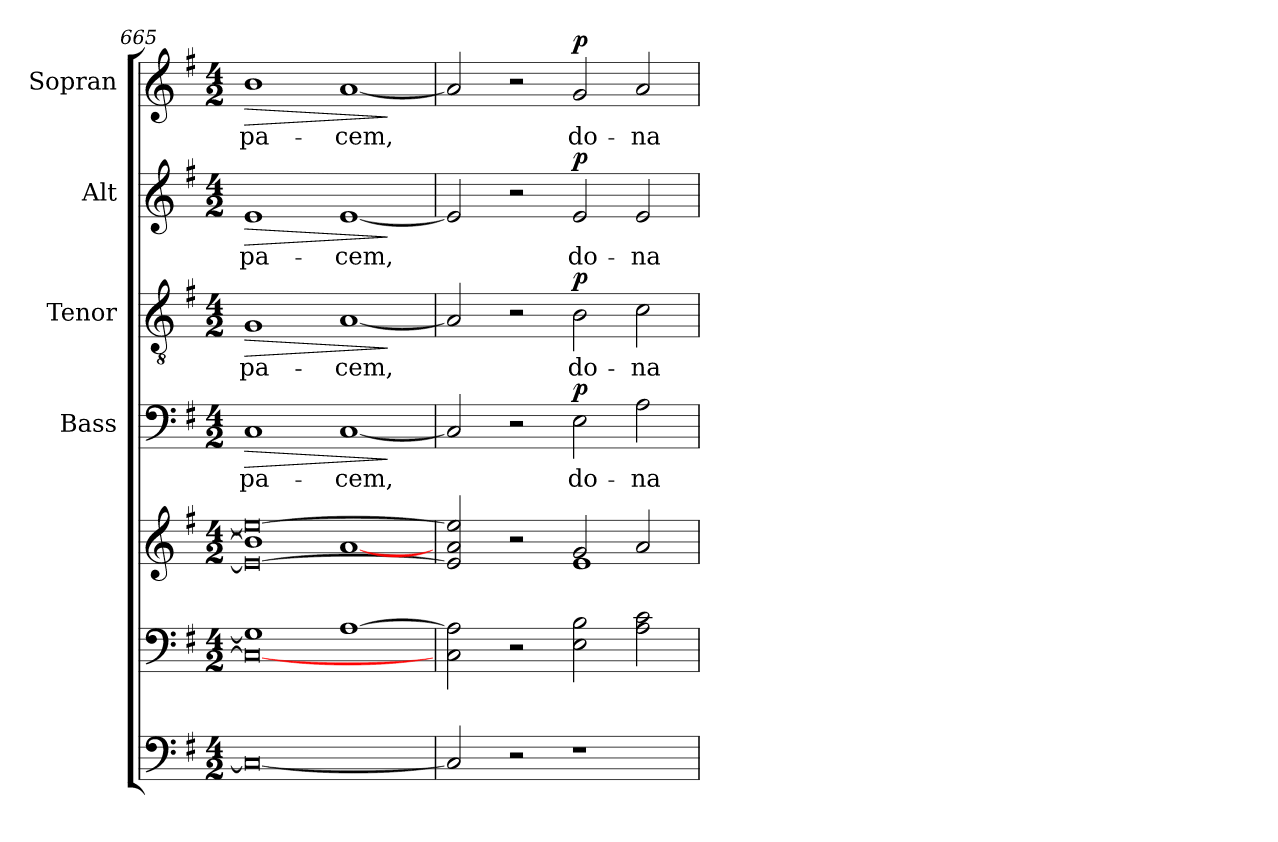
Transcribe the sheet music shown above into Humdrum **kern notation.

**kern	**kern	**kern	**kern	**text	**dynam	**kern	**text	**dynam	**kern	**text	**dynam	**kern	**text	**dynam
*part6	*part5	*part5	*part4	*part4	*part4	*part3	*part3	*part3	*part2	*part2	*part2	*part1	*part1	*part1
*staff7	*staff6	*staff5	*staff4	*staff4	*staff4	*staff3	*staff3	*staff3	*staff2	*staff2	*staff2	*staff1	*staff1	*staff1
*	*	*	*I"Bass	*	*	*I"Tenor	*	*	*I"Alt	*	*	*I"Sopran	*	*
*	*	*	*I'B.	*	*	*I'T.	*	*	*I'A.	*	*	*I'S.	*	*
*clefF4	*clefF4	*clefG2	*clefF4	*	*	*clefGv2	*	*	*clefG2	*	*	*clefG2	*	*
*k[f#]	*k[f#]	*k[f#]	*k[f#]	*	*	*k[f#]	*	*	*k[f#]	*	*	*k[f#]	*	*
*G:	*G:	*G:	*G:	*	*	*G:	*	*	*G:	*	*	*G:	*	*
*M4/2	*M4/2	*M4/2	*M4/2	*	*	*M4/2	*	*	*M4/2	*	*	*M4/2	*	*
=665	=665	=665	=665	=665	=665	=665	=665	=665	=665	=665	=665	=665	=665	=665
*	*^	*^	*	*	*	*	*	*	*	*	*	*	*	*
!	!	!	!	!	!	!LO:LY:b	!LO:HP:b	!	!LO:LY:b	!LO:HP:b	!	!LO:LY:b	!LO:HP:b	!	!LO:LY:b	!LO:HP:b
0C_	1G]	0C_	0e_ 0ee_	1b]	1C	pa-	>	1G	pa-	>	1e	pa-	>	1b	pa-	>
!	!	!	!	!	!	!LO:LY:b	!	!	!LO:LY:b	!	!	!LO:LY:b	!	!	!LO:LY:b	!
.	[>1A	.	.	[<1a	[1C	-cem,	.	[1A	-cem,	.	[1e	-cem,	.	[1a	-cem,	.
*	*v	*v	*	*	*	*	*	*	*	*	*	*	*	*	*	*
*	*	*v	*v	*	*	*	*	*	*	*	*	*	*	*	*
.	.	.	.	.	]	.	.	]	.	.	]	.	.	]
=666	=666	=666	=666	=666	=666	=666	=666	=666	=666	=666	=666	=666	=666	=666
*	*	*^	*	*	*	*	*	*	*	*	*	*	*	*
2C/]	2C\ 2A\]	2e/] 2a/ 2ee/]	1ryy	2C/]	.	.	2A/]	.	.	2e/]	.	.	2a/]	.	.
2r	2r	2r	.	2r	.	.	2r	.	.	2r	.	.	2r	.	.
!	!	!	!	!	!LO:LY:b	!LO:DY:a	!	!LO:LY:b	!LO:DY:a	!	!LO:LY:b	!LO:DY:a	!	!LO:LY:b	!LO:DY:a
1r	2E\ 2B\	2g/	1e	2E\	do-	p	2B\	do-	p	2e/	do-	p	2g/	do-	p
!	!	!	!	!	!LO:LY:b	!	!	!LO:LY:b	!	!	!LO:LY:b	!	!	!LO:LY:b	!
.	2A\ 2c\	2a/	.	2A\	-na	.	2c\	-na	.	2e/	-na	.	2a/	-na	.
*	*	*v	*v	*	*	*	*	*	*	*	*	*	*	*	*
=	=	=	=	=	=	=	=	=	=	=	=	=	=	=
*-	*-	*-	*-	*-	*-	*-	*-	*-	*-	*-	*-	*-	*-	*-
